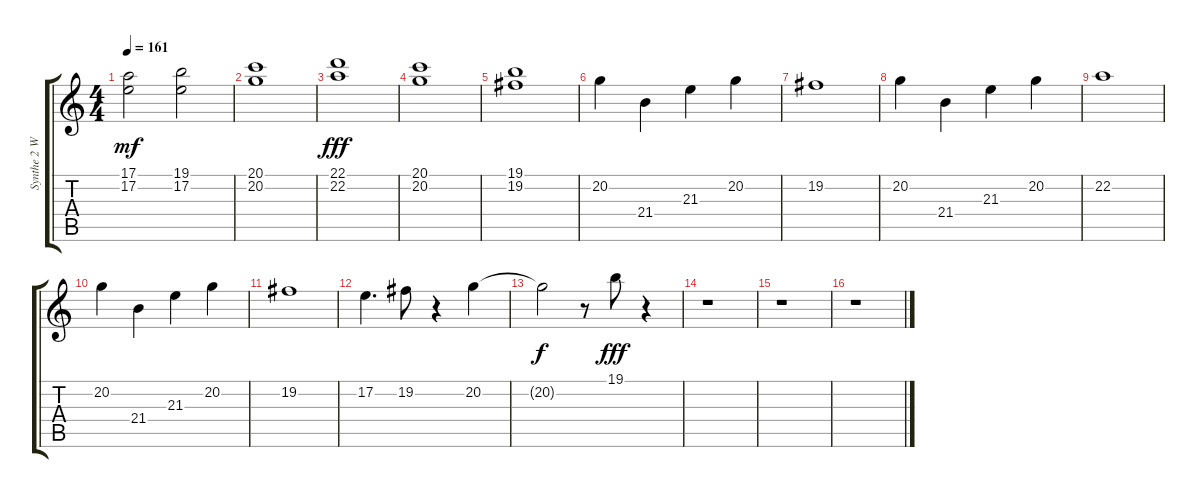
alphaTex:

\track ("Synthe 2 Wind" "Synthe 2 W") {instrument pad2warm}
\staff {score tabs}
\tuning (E4 B3 G3 D3 A2 E2) {hide}
\ts (4 4)
\tempo 161
\clef g2
\ks c
(17.1 17.2).2{dy mf} (19.1 17.2).2 |
(20.1 20.2).1 |
(22.1 22.2).1{dy fff} |
(20.1 20.2).1 |
(19.1 19.2).1 |
20.2.4 21.4.4 21.3.4 20.2.4 |
19.2.1 |
20.2.4 21.4.4 21.3.4 20.2.4 |
22.2.1 |
20.2.4 21.4.4 21.3.4 20.2.4 |
19.2.1 |
17.2.4{d} 19.2.8 r.4 20.2.4 |
20.2{t}.2{dy f} r.8 19.1.8{dy fff} r.4 |
r.1 |
r.1 |
r.1
